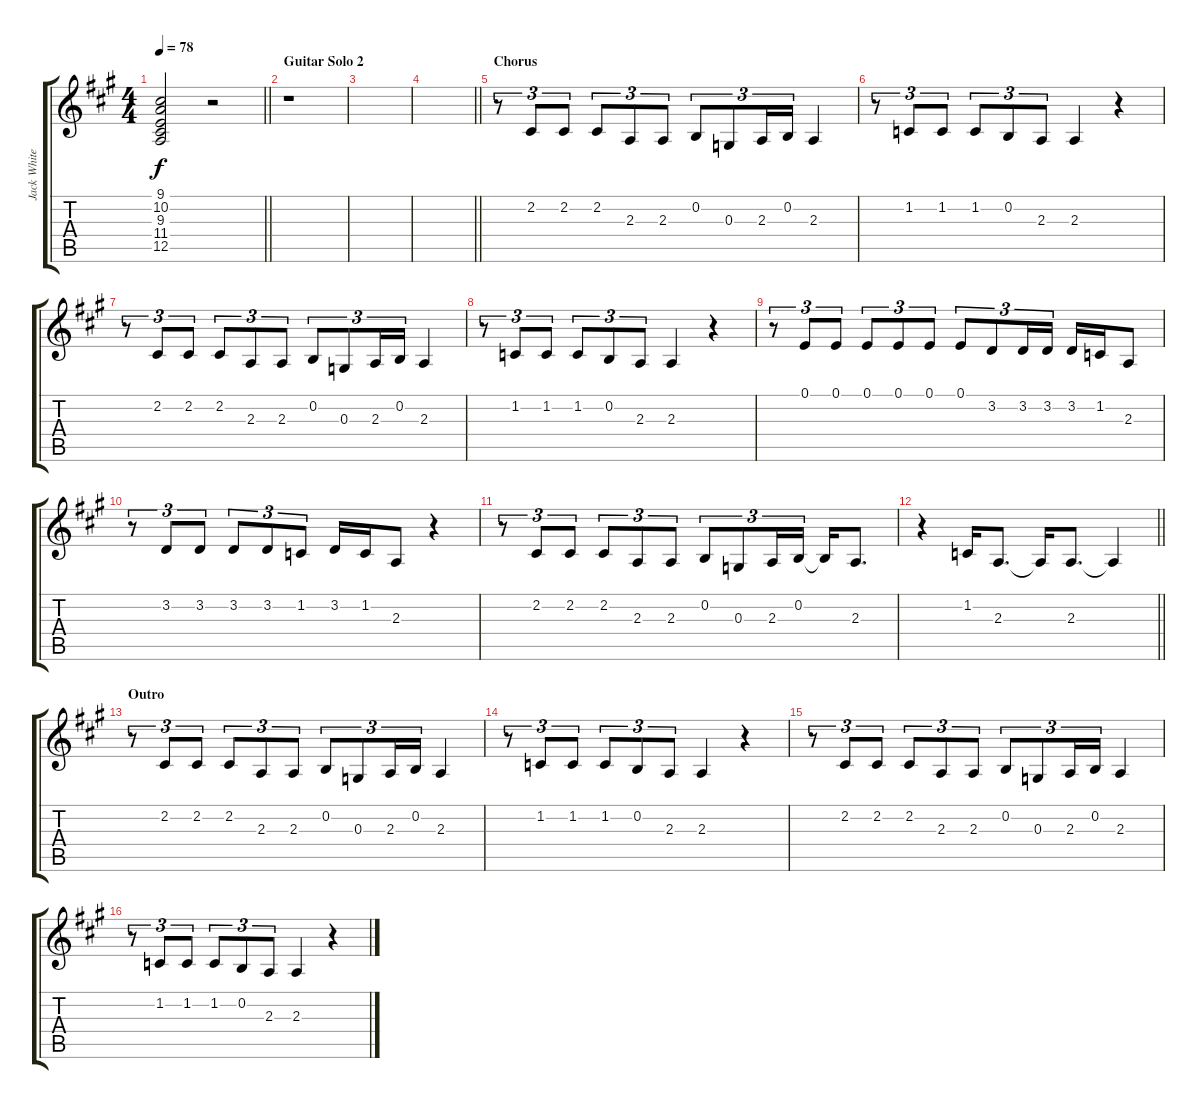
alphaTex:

\track ("Jack White (Vocals)" "Jack White") {instrument flute}
\staff {score tabs}
\tuning (E4 B3 G3 D3 A2 E2) {hide}
\ts (4 4)
\tempo 78
\clef g2
\barLineRight lightlight
\ks a
(9.1{t} 10.2{t} 9.3{t} 11.4{t} 12.5{t}).2{dy f} r.2 |
\section ("" "Guitar Solo 2")
r.1 |
|
\barLineRight lightlight
|
\section ("" "Chorus")
r.8{tu (3 2)} 2.2.8{tu (3 2)} 2.2.8{tu (3 2)} 2.2.8{tu (3 2)} 2.3.8{tu (3 2)} 2.3.8{tu (3 2)} 0.2.8{tu (3 2)} 0.3.8{tu (3 2)} 2.3.16{tu (3 2)} 0.2.16{tu (3 2)} 2.3.4 |
r.8{tu (3 2)} 1.2.8{tu (3 2)} 1.2.8{tu (3 2)} 1.2.8{tu (3 2)} 0.2.8{tu (3 2)} 2.3.8{tu (3 2)} 2.3.4 r.4 |
r.8{tu (3 2)} 2.2.8{tu (3 2)} 2.2.8{tu (3 2)} 2.2.8{tu (3 2)} 2.3.8{tu (3 2)} 2.3.8{tu (3 2)} 0.2.8{tu (3 2)} 0.3.8{tu (3 2)} 2.3.16{tu (3 2)} 0.2.16{tu (3 2)} 2.3.4 |
r.8{tu (3 2)} 1.2.8{tu (3 2)} 1.2.8{tu (3 2)} 1.2.8{tu (3 2)} 0.2.8{tu (3 2)} 2.3.8{tu (3 2)} 2.3.4 r.4 |
r.8{tu (3 2)} 0.1.8{tu (3 2)} 0.1.8{tu (3 2)} 0.1.8{tu (3 2)} 0.1.8{tu (3 2)} 0.1.8{tu (3 2)} 0.1.8{tu (3 2)} 3.2.8{tu (3 2)} 3.2.16{tu (3 2)} 3.2.16{tu (3 2)} 3.2.16 1.2.16 2.3.8 |
r.8{tu (3 2)} 3.2.8{tu (3 2)} 3.2.8{tu (3 2)} 3.2.8{tu (3 2)} 3.2.8{tu (3 2)} 1.2.8{tu (3 2)} 3.2.16 1.2.16 2.3.8 r.4 |
r.8{tu (3 2)} 2.2.8{tu (3 2)} 2.2.8{tu (3 2)} 2.2.8{tu (3 2)} 2.3.8{tu (3 2)} 2.3.8{tu (3 2)} 0.2.8{tu (3 2)} 0.3.8{tu (3 2)} 2.3.16{tu (3 2)} 0.2.16{tu (3 2)} 0.2{t}.16 2.3.8{d} |
\barLineRight lightlight
r.4 1.2.16 2.3.8{d} 2.3{t}.16 2.3.8{d} 2.3{t}.4 |
\section ("" "Outro")
r.8{tu (3 2)} 2.2.8{tu (3 2)} 2.2.8{tu (3 2)} 2.2.8{tu (3 2)} 2.3.8{tu (3 2)} 2.3.8{tu (3 2)} 0.2.8{tu (3 2)} 0.3.8{tu (3 2)} 2.3.16{tu (3 2)} 0.2.16{tu (3 2)} 2.3.4 |
r.8{tu (3 2)} 1.2.8{tu (3 2)} 1.2.8{tu (3 2)} 1.2.8{tu (3 2)} 0.2.8{tu (3 2)} 2.3.8{tu (3 2)} 2.3.4 r.4 |
r.8{tu (3 2)} 2.2.8{tu (3 2)} 2.2.8{tu (3 2)} 2.2.8{tu (3 2)} 2.3.8{tu (3 2)} 2.3.8{tu (3 2)} 0.2.8{tu (3 2)} 0.3.8{tu (3 2)} 2.3.16{tu (3 2)} 0.2.16{tu (3 2)} 2.3.4 |
r.8{tu (3 2) volume 0} 1.2.8{tu (3 2)} 1.2.8{tu (3 2)} 1.2.8{tu (3 2)} 0.2.8{tu (3 2)} 2.3.8{tu (3 2)} 2.3.4 r.4
